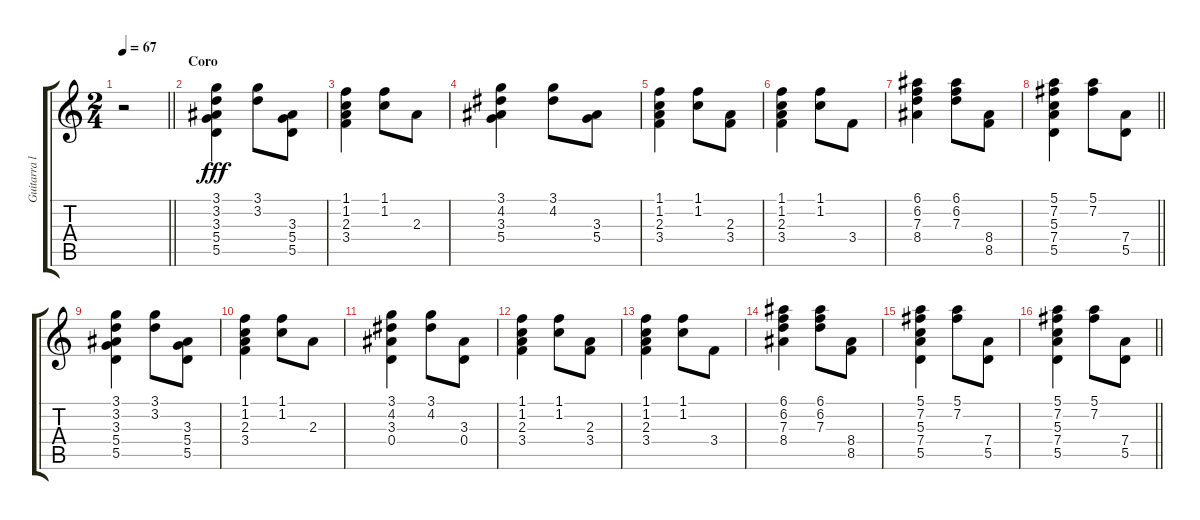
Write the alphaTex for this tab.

\track ("Guitarra l" "Guitarra l") {instrument acousticguitarsteel}
\staff {score tabs}
\tuning (E4 B3 G3 D3 A2 E2) {hide}
\ts (2 4)
\tempo 67
\clef g2
\barLineRight lightlight
\ks c
r.2{dy f} |
\section ("" "Coro")
(3.1 3.2 3.3 5.4 5.5).4{dy fff} (3.1 3.2).8 (3.3 5.4 5.5).8 |
(1.1 1.2 2.3 3.4).4 (1.1 1.2).8 2.3.8 |
(3.1 4.2 3.3 5.4).4 (3.1 4.2).8 (3.3 5.4).8 |
(1.1 1.2 2.3 3.4).4 (1.1 1.2).8 (2.3 3.4).8 |
(1.1 1.2 2.3 3.4).4 (1.1 1.2).8 3.4.8 |
(6.1 6.2 7.3 8.4).4 (6.1 6.2 7.3).8 (8.4 8.5).8 |
\barLineRight lightlight
(5.1 7.2 5.3 7.4 5.5).4 (5.1 7.2).8 (7.4 5.5).8 |
(3.1 3.2 3.3 5.4 5.5).4 (3.1 3.2).8 (3.3 5.4 5.5).8 |
(1.1 1.2 2.3 3.4).4 (1.1 1.2).8 2.3.8 |
(3.1 4.2 3.3 0.4).4 (3.1 4.2).8 (3.3 0.4).8 |
(1.1 1.2 2.3 3.4).4 (1.1 1.2).8 (2.3 3.4).8 |
(1.1 1.2 2.3 3.4).4 (1.1 1.2).8 3.4.8 |
(6.1 6.2 7.3 8.4).4 (6.1 6.2 7.3).8 (8.4 8.5).8 |
(5.1 7.2 5.3 7.4 5.5).4 (5.1 7.2).8 (7.4 5.5).8 |
\barLineRight lightlight
(5.1 7.2 5.3 7.4 5.5).4 (5.1 7.2).8 (7.4 5.5).8
